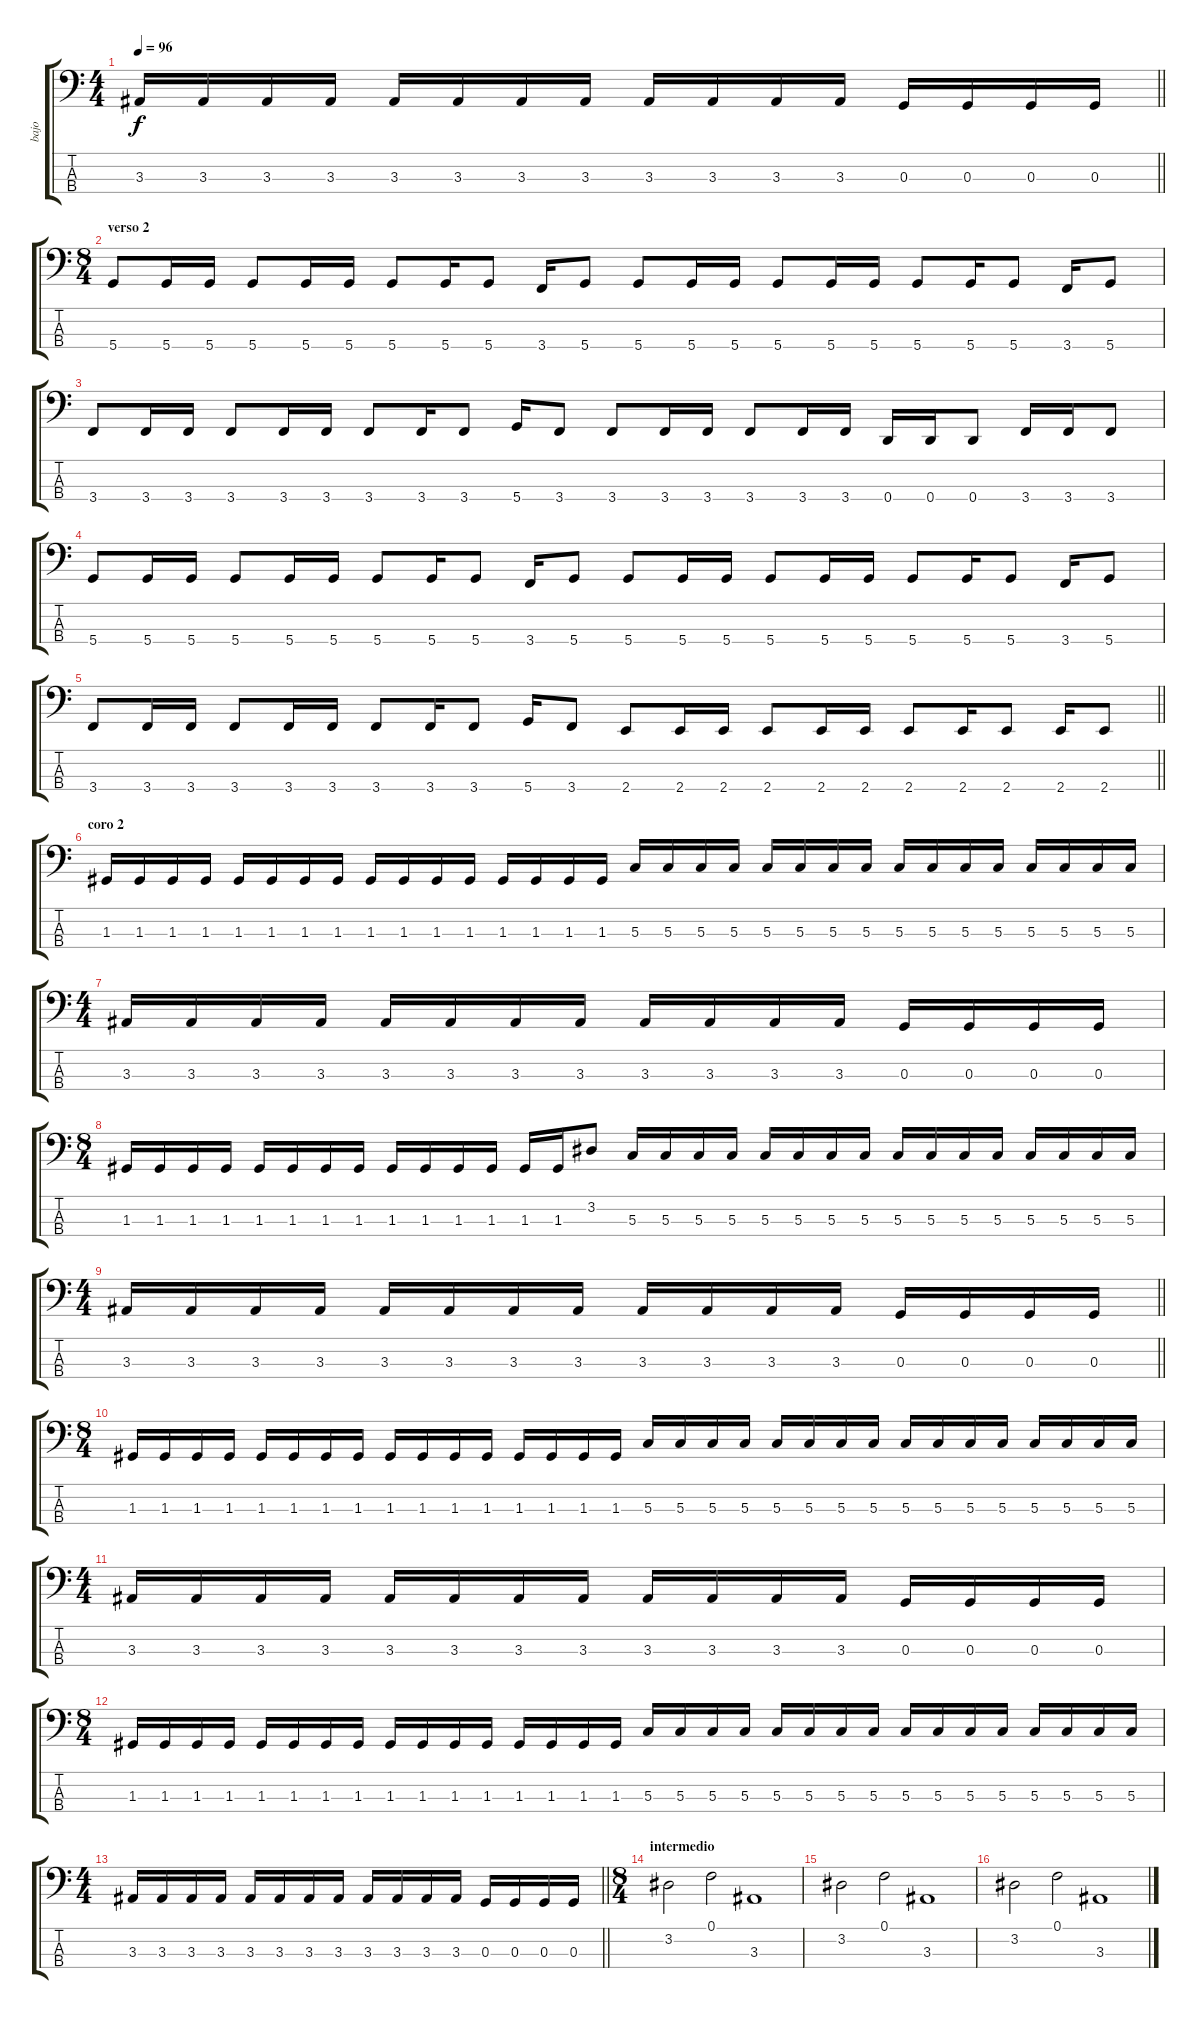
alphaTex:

\track ("bajo" "bajo") {instrument electricbassfinger}
\staff {score tabs}
\tuning (F2 C2 G1 D1) {hide}
\ts (4 4)
\tempo 96
\clef f4
\barLineRight lightlight
\ks c
3.3.16{dy f} 3.3.16 3.3.16 3.3.16 3.3.16 3.3.16 3.3.16 3.3.16 3.3.16 3.3.16 3.3.16 3.3.16 0.3.16 0.3.16 0.3.16 0.3.16 |
\ts (8 4)
\section ("" "verso 2")
5.4.8 5.4.16 5.4.16 5.4.8 5.4.16 5.4.16 5.4.8 5.4.16 5.4.8 3.4.16 5.4.8 5.4.8 5.4.16 5.4.16 5.4.8 5.4.16 5.4.16 5.4.8 5.4.16 5.4.8 3.4.16 5.4.8 |
3.4.8 3.4.16 3.4.16 3.4.8 3.4.16 3.4.16 3.4.8 3.4.16 3.4.8 5.4.16 3.4.8 3.4.8 3.4.16 3.4.16 3.4.8 3.4.16 3.4.16 0.4.16 0.4.16 0.4.8 3.4.16 3.4.16 3.4.8 |
5.4.8 5.4.16 5.4.16 5.4.8 5.4.16 5.4.16 5.4.8 5.4.16 5.4.8 3.4.16 5.4.8 5.4.8 5.4.16 5.4.16 5.4.8 5.4.16 5.4.16 5.4.8 5.4.16 5.4.8 3.4.16 5.4.8 |
\barLineRight lightlight
3.4.8 3.4.16 3.4.16 3.4.8 3.4.16 3.4.16 3.4.8 3.4.16 3.4.8 5.4.16 3.4.8 2.4.8 2.4.16 2.4.16 2.4.8 2.4.16 2.4.16 2.4.8 2.4.16 2.4.8 2.4.16 2.4.8 |
\section ("" "coro 2")
1.3.16 1.3.16 1.3.16 1.3.16 1.3.16 1.3.16 1.3.16 1.3.16 1.3.16 1.3.16 1.3.16 1.3.16 1.3.16 1.3.16 1.3.16 1.3.16 5.3.16 5.3.16 5.3.16 5.3.16 5.3.16 5.3.16 5.3.16 5.3.16 5.3.16 5.3.16 5.3.16 5.3.16 5.3.16 5.3.16 5.3.16 5.3.16 |
\ts (4 4)
3.3.16 3.3.16 3.3.16 3.3.16 3.3.16 3.3.16 3.3.16 3.3.16 3.3.16 3.3.16 3.3.16 3.3.16 0.3.16 0.3.16 0.3.16 0.3.16 |
\ts (8 4)
1.3.16 1.3.16 1.3.16 1.3.16 1.3.16 1.3.16 1.3.16 1.3.16 1.3.16 1.3.16 1.3.16 1.3.16 1.3.16 1.3.16 3.2.8 5.3.16 5.3.16 5.3.16 5.3.16 5.3.16 5.3.16 5.3.16 5.3.16 5.3.16 5.3.16 5.3.16 5.3.16 5.3.16 5.3.16 5.3.16 5.3.16 |
\ts (4 4)
\barLineRight lightlight
3.3.16 3.3.16 3.3.16 3.3.16 3.3.16 3.3.16 3.3.16 3.3.16 3.3.16 3.3.16 3.3.16 3.3.16 0.3.16 0.3.16 0.3.16 0.3.16 |
\ts (8 4)
1.3.16 1.3.16 1.3.16 1.3.16 1.3.16 1.3.16 1.3.16 1.3.16 1.3.16 1.3.16 1.3.16 1.3.16 1.3.16 1.3.16 1.3.16 1.3.16 5.3.16 5.3.16 5.3.16 5.3.16 5.3.16 5.3.16 5.3.16 5.3.16 5.3.16 5.3.16 5.3.16 5.3.16 5.3.16 5.3.16 5.3.16 5.3.16 |
\ts (4 4)
3.3.16 3.3.16 3.3.16 3.3.16 3.3.16 3.3.16 3.3.16 3.3.16 3.3.16 3.3.16 3.3.16 3.3.16 0.3.16 0.3.16 0.3.16 0.3.16 |
\ts (8 4)
1.3.16 1.3.16 1.3.16 1.3.16 1.3.16 1.3.16 1.3.16 1.3.16 1.3.16 1.3.16 1.3.16 1.3.16 1.3.16 1.3.16 1.3.16 1.3.16 5.3.16 5.3.16 5.3.16 5.3.16 5.3.16 5.3.16 5.3.16 5.3.16 5.3.16 5.3.16 5.3.16 5.3.16 5.3.16 5.3.16 5.3.16 5.3.16 |
\ts (4 4)
\barLineRight lightlight
3.3.16 3.3.16 3.3.16 3.3.16 3.3.16 3.3.16 3.3.16 3.3.16 3.3.16 3.3.16 3.3.16 3.3.16 0.3.16 0.3.16 0.3.16 0.3.16 |
\ts (8 4)
\section ("" "intermedio")
3.2.2 0.1.2 3.3.1 |
3.2.2 0.1.2 3.3.1 |
3.2.2 0.1.2 3.3.1
